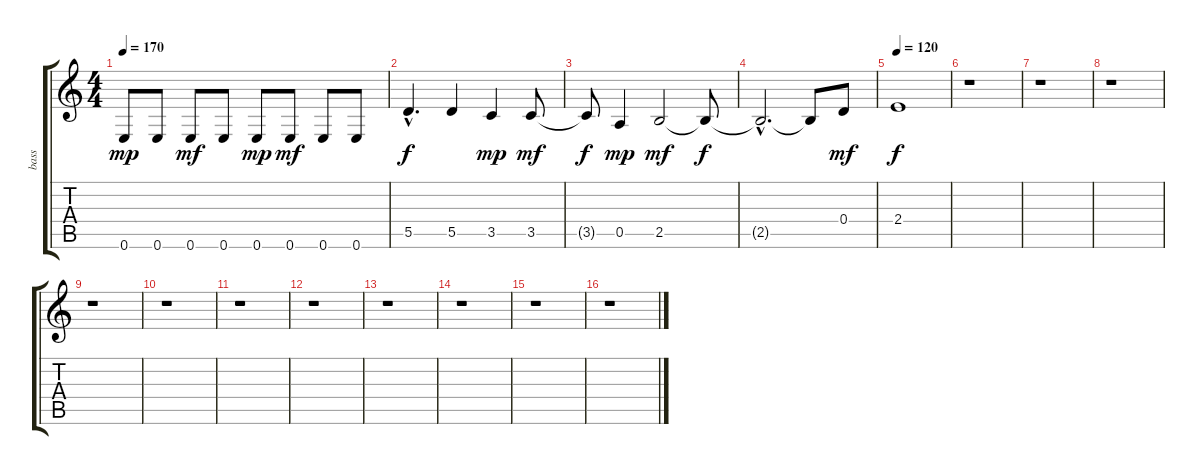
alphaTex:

\track ("bass" "bass") {instrument electricbasspick}
\staff {score tabs}
\tuning (E4 B3 G3 D3 A2 E2) {hide}
\ts (4 4)
\tempo 170
\clef g2
\ks c
0.6.8{dy mp} 0.6.8 0.6.8{dy mf} 0.6.8 0.6.8{dy mp} 0.6.8{dy mf} 0.6.8 0.6.8 |
5.5{hac}.4{d dy f} 5.5.4 3.5.4{dy mp} 3.5.8{dy mf} |
3.5{t}.8{dy f} 0.5.4{dy mp} 2.5.2{dy mf} 2.5{t}.8{dy f} |
2.5{hac t}.2{d} 2.5{t}.8 0.4.8{dy mf} |
\tempo 120
2.4.1{dy f} |
r.1 |
r.1 |
r.1 |
r.1 |
r.1 |
r.1 |
r.1 |
r.1 |
r.1 |
r.1 |
r.1
